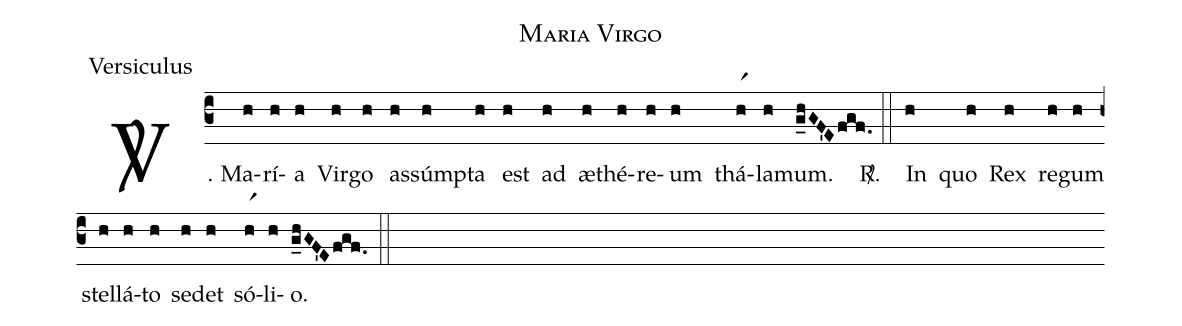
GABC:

name:Maria Virgo;
office-part:Versiculus;
%%
(c3)
<sp>V/</sp>. Ma(h)rí(h)a(h) Vir(h)go(h) as(h)súmp(h)ta(h) est(h) ad(h) æ(h)thé(h)re(h)um(h) thá(hr1)la(h)mum.(g_hGF'Efgf.) <sp>R/</sp>.(::)
In(h) quo(h) Rex(h) re(h)gum(h) stel(h)lá(h)to(h) se(h)det(h) só(hr1)li(h)o.(g_hGF'Efgf.) (::)
